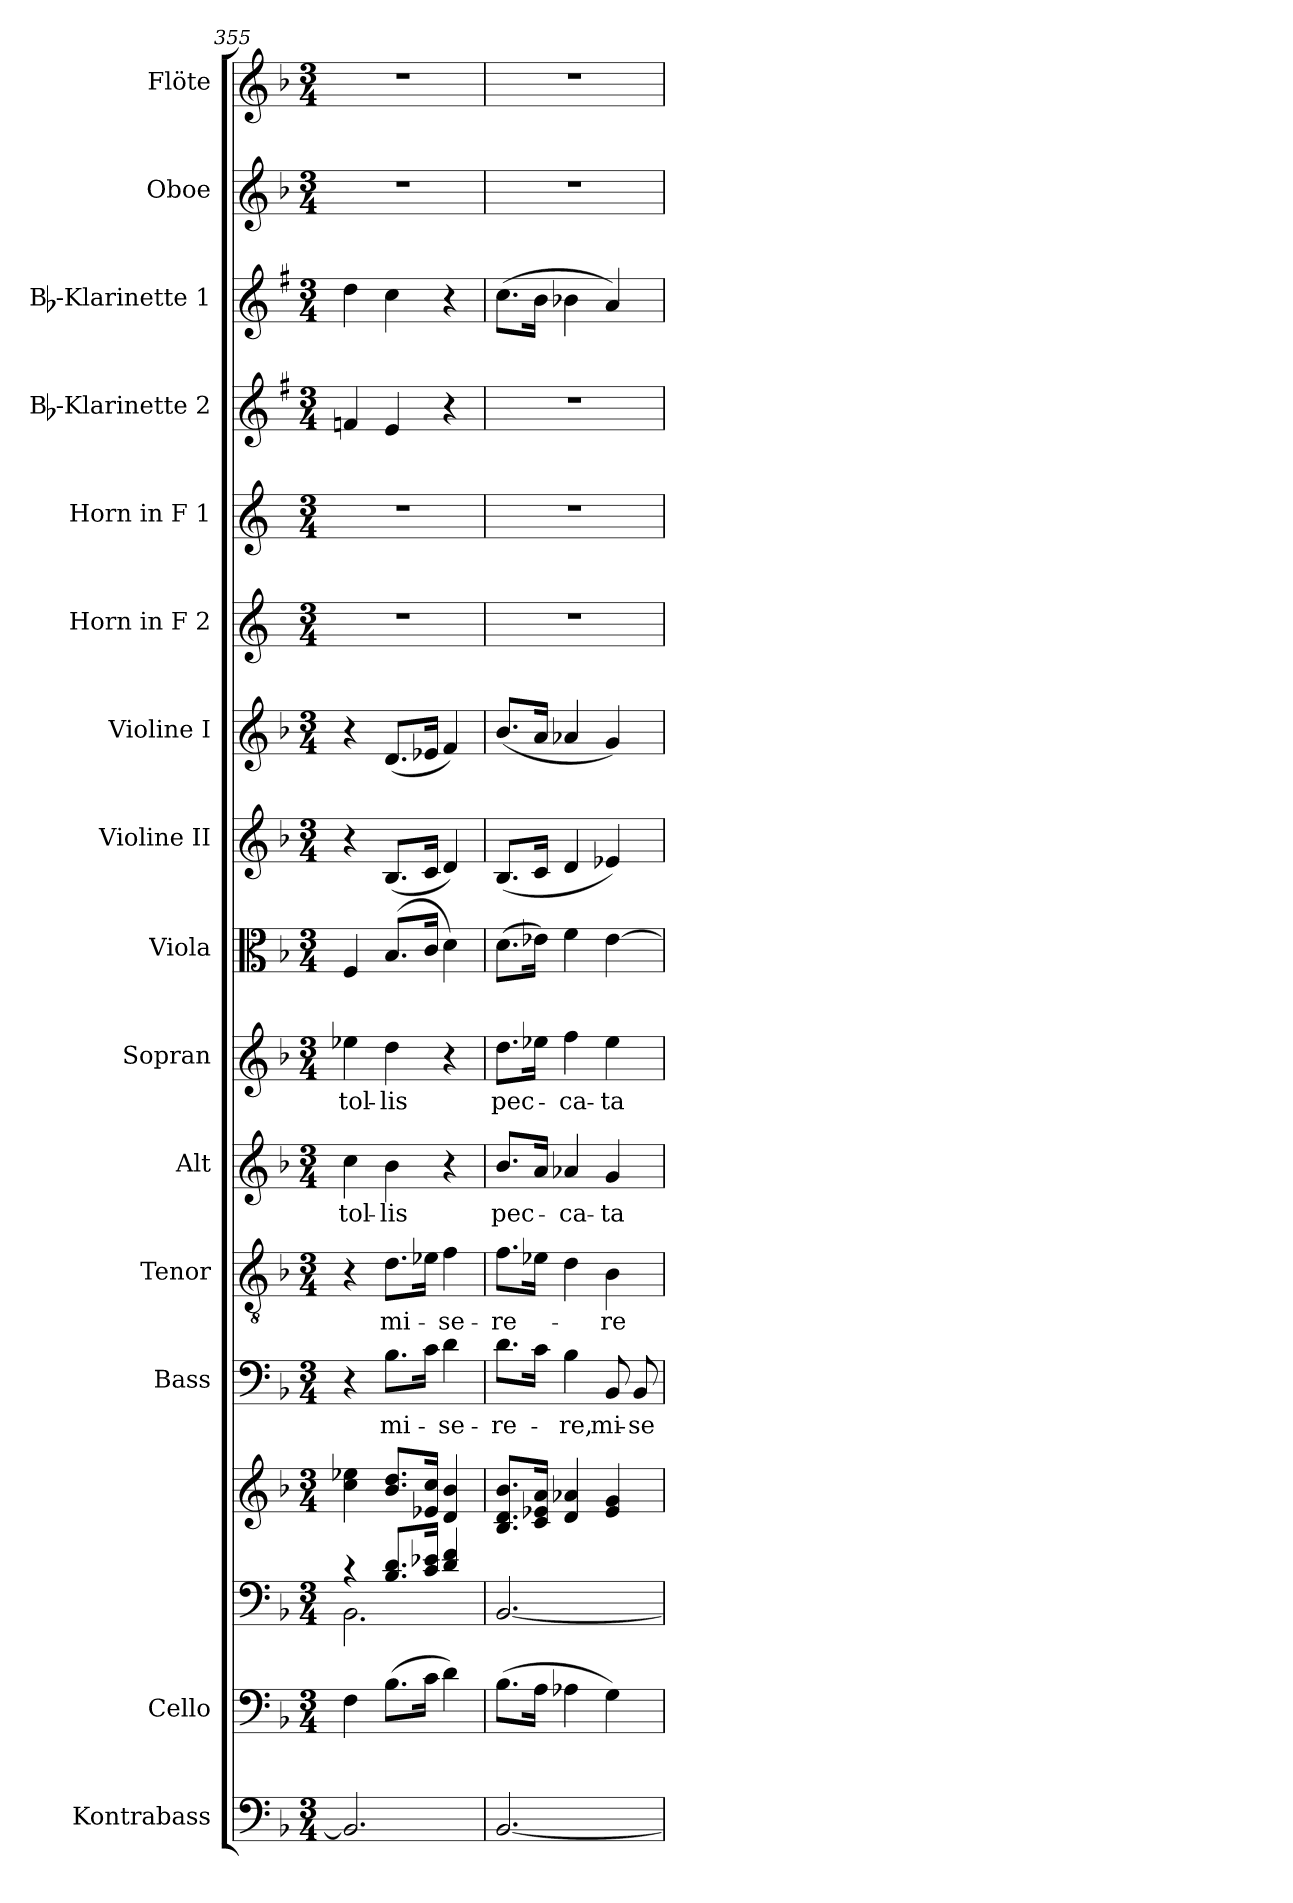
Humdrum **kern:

**kern	**kern	**kern	**kern	**kern	**text	**kern	**text	**kern	**text	**kern	**text	**kern	**kern	**kern	**kern	**kern	**kern	**kern	**kern	**kern
*part16	*part15	*part14	*part14	*part13	*part13	*part12	*part12	*part11	*part11	*part10	*part10	*part9	*part8	*part7	*part6	*part5	*part4	*part3	*part2	*part1
*staff17	*staff16	*staff15	*staff14	*staff13	*staff13	*staff12	*staff12	*staff11	*staff11	*staff10	*staff10	*staff9	*staff8	*staff7	*staff6	*staff5	*staff4	*staff3	*staff2	*staff1
*I"Kontrabass	*I"Cello	*	*	*I"Bass	*	*I"Tenor	*	*I"Alt	*	*I"Sopran	*	*I"Viola	*I"Violine II	*I"Violine I	*I"Horn in F 2	*I"Horn in F 1	*I"Bb-Klarinette 2	*I"Bb-Klarinette 1	*I"Oboe	*I"Flöte
*I'Kb.	*	*	*	*I'B.	*	*I'T.	*	*I'A.	*	*I'S.	*	*I'Vla.	*I'Vl. II	*I'Vl. I	*	*	*I'Bb Kl. 2	*I'Bb Kl. 1	*I'Ob.	*I'Fl.
*clefF4	*clefF4	*clefF4	*clefG2	*clefF4	*	*clefGv2	*	*clefG2	*	*clefG2	*	*clefC3	*clefG2	*clefG2	*clefG2	*clefG2	*clefG2	*clefG2	*clefG2	*clefG2
*ITrd7c12	*	*	*	*	*	*	*	*	*	*	*	*	*	*	*ITrd4c7	*ITrd4c7	*ITrd1c2	*ITrd1c2	*	*
*k[b-]	*k[b-]	*k[b-]	*k[b-]	*k[b-]	*	*k[b-]	*	*k[b-]	*	*k[b-]	*	*k[b-]	*k[b-]	*k[b-]	*k[b-]	*k[b-]	*k[b-]	*k[b-]	*k[b-]	*k[b-]
*F:	*F:	*F:	*F:	*F:	*	*F:	*	*F:	*	*F:	*	*F:	*F:	*F:	*F:	*F:	*F:	*F:	*F:	*F:
*M3/4	*M3/4	*M3/4	*M3/4	*M3/4	*	*M3/4	*	*M3/4	*	*M3/4	*	*M3/4	*M3/4	*M3/4	*M3/4	*M3/4	*M3/4	*M3/4	*M3/4	*M3/4
=355	=355	=355	=355	=355	=355	=355	=355	=355	=355	=355	=355	=355	=355	=355	=355	=355	=355	=355	=355	=355
*	*	*^	*	*	*	*	*	*	*	*	*	*	*	*	*	*	*	*	*	*
!	!	!	!	!	!	!	!	!	!	!LO:LY:b	!	!LO:LY:b	!	!	!	!	!	!	!	!	!
2.BBB-/]	4F\	4rc	2.BB-\	4cc\ 4ee-X\	4r	.	4r	.	4cc\	tol-	4ee-X\	tol-	4F/	4r	4r	2.r	2.r	4e-X/	4cc\	2.r	2.r
!	!	!	!	!	!	!LO:LY:b	!	!LO:LY:b	!	!LO:LY:b	!	!LO:LY:b	!	!	!	!	!	!	!	!	!
.	(>8.B-\L	8.B-/ 8.d/L	.	8.b-/ 8.dd/L	8.B-\L	mi-	8.d\L	mi-	4b-\	-lis	4dd\	-lis	(>8.B-/L	(<8.B-/L	(<8.d/L	.	.	4d/	4b-\	.	.
.	16c\Jk	16c/ 16e-X/Jk	.	16e-X/ 16cc/Jk	16c\Jk	.	16e-X\Jk	.	.	.	.	.	16c/Jk	16c/Jk	16e-X/Jk	.	.	.	.	.	.
!	!	!	!	!	!	!LO:LY:b	!	!LO:LY:b	!	!	!	!	!	!	!	!	!	!	!	!	!
.	4d\)	4d/ 4f/	.	4d/ 4b-/	4d\	-se-	4f\	-se-	4r	.	4r	.	4d\)	4d/)	4f/)	.	.	4r	4r	.	.
*	*	*v	*v	*	*	*	*	*	*	*	*	*	*	*	*	*	*	*	*	*	*
=356	=356	=356	=356	=356	=356	=356	=356	=356	=356	=356	=356	=356	=356	=356	=356	=356	=356	=356	=356	=356
!	!	!	!	!	!LO:LY:b	!	!LO:LY:b	!	!LO:LY:b	!	!LO:LY:b	!	!	!	!	!	!	!	!	!
[2.BBB-/	(>8.B-\L	[2.BB-/	8.B-/ 8.d/ 8.b-/L	8.d\L	-re-	8.f\L	-re-	8.b-/L	pec-	8.dd\L	pec-	(>8.d\L	(<8.B-/L	(<8.b-/L	2.r	2.r	2.r	(>8.b-\L	2.r	2.r
.	16A\Jk	.	16c/ 16e-X/ 16a/Jk	16c\Jk	.	16e-X\Jk	.	16a/Jk	.	16ee-X\Jk	.	16e-X\Jk)	16c/Jk	16a/Jk	.	.	.	16a\Jk	.	.
!	!	!	!	!	!LO:LY:b	!	!	!	!LO:LY:b	!	!LO:LY:b	!	!	!	!	!	!	!	!	!
.	4A-X\	.	4d/ 4a-X/	4B-\	-re,	4d\	.	4a-X/	-ca-	4ff\	-ca-	4f\	4d/	4a-X/	.	.	.	4a-X\	.	.
!	!	!	!	!	!LO:LY:b	!	!LO:LY:b	!	!LO:LY:b	!	!LO:LY:b	!	!	!	!	!	!	!	!	!
.	4G\)	.	4e-/ 4g/	8BB-/	mi-	4B-\	-re	4g/	-ta	4ee-\	-ta	[4e-\	4e-X/)	4g/)	.	.	.	4g/)	.	.
!	!	!	!	!	!LO:LY:b	!	!	!	!	!	!	!	!	!	!	!	!	!	!	!
.	.	.	.	8BB-/	-se-	.	.	.	.	.	.	.	.	.	.	.	.	.	.	.
=	=	=	=	=	=	=	=	=	=	=	=	=	=	=	=	=	=	=	=	=
*-	*-	*-	*-	*-	*-	*-	*-	*-	*-	*-	*-	*-	*-	*-	*-	*-	*-	*-	*-	*-
